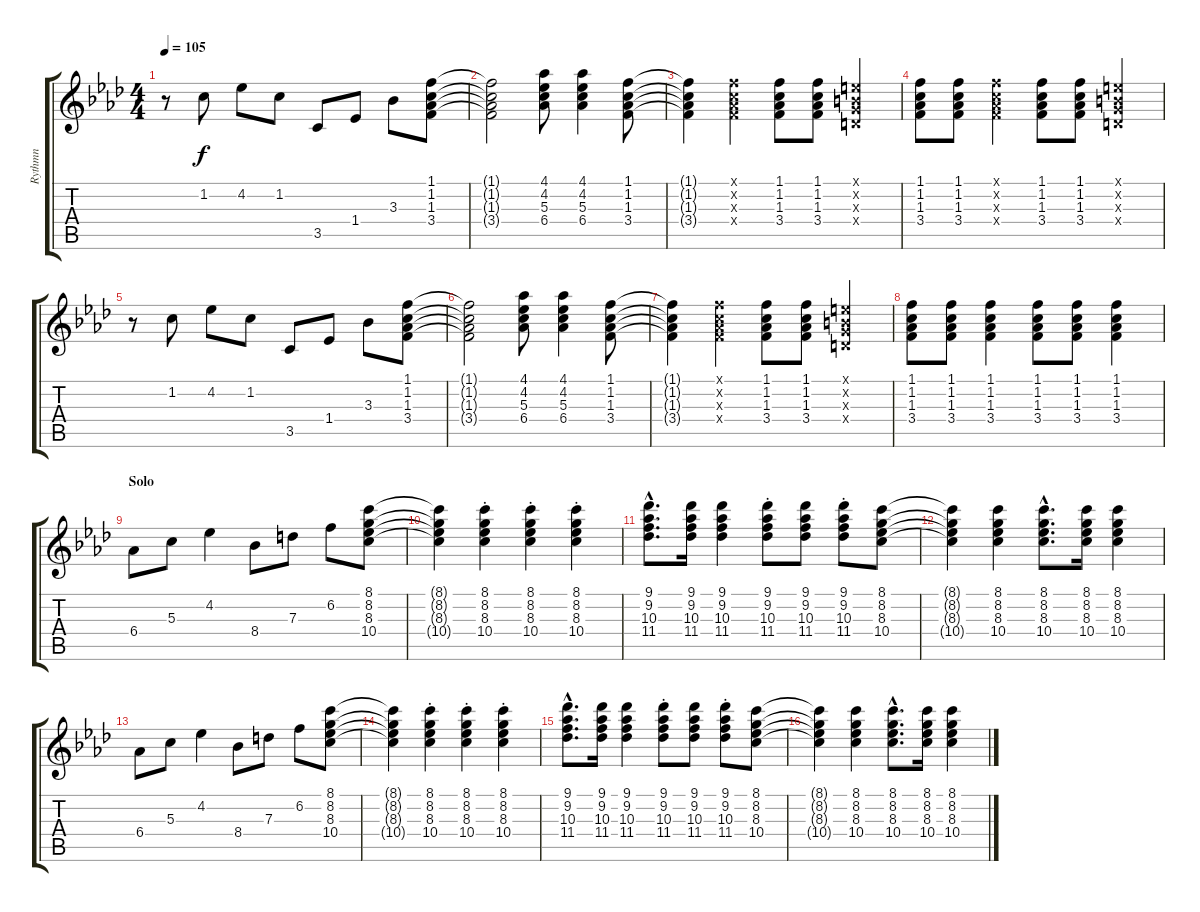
\track ("Rythmn" "Rythmn") {instrument electricguitarjazz}
\staff {score tabs}
\tuning (E4 B3 G3 D3 A2 E2) {hide}
\ts (4 4)
\tempo 105
\clef g2
\ks ab
r.8{dy f} 1.2.8 4.2.8 1.2.8 3.5.8 1.4.8 3.3.8 (1.1 1.2 1.3 3.4).8 |
(1.1{t} 1.2{t} 1.3{t} 3.4{t}).2 (4.1 4.2 5.3 6.4).8 (4.1 4.2 5.3 6.4).4 (1.1 1.2 1.3 3.4).8 |
(1.1{t} 1.2{t} 1.3{t} 3.4{t}).4 (1.1{x} 1.2{x} 1.3{x} 3.4{x}).4 (1.1 1.2 1.3 3.4).8 (1.1 1.2 1.3 3.4).8 (0.1{x} 0.2{x} 0.3{x} 0.4{x}).4 |
(1.1 1.2 1.3 3.4).8 (1.1 1.2 1.3 3.4).8 (1.1{x} 1.2{x} 1.3{x} 3.4{x}).4 (1.1 1.2 1.3 3.4).8 (1.1 1.2 1.3 3.4).8 (0.1{x} 0.2{x} 0.3{x} 0.4{x}).4 |
r.8 1.2.8 4.2.8 1.2.8 3.5.8 1.4.8 3.3.8 (1.1 1.2 1.3 3.4).8 |
(1.1{t} 1.2{t} 1.3{t} 3.4{t}).2 (4.1 4.2 5.3 6.4).8 (4.1 4.2 5.3 6.4).4 (1.1 1.2 1.3 3.4).8 |
(1.1{t} 1.2{t} 1.3{t} 3.4{t}).4 (1.1{x} 1.2{x} 1.3{x} 3.4{x}).4 (1.1 1.2 1.3 3.4).8 (1.1 1.2 1.3 3.4).8 (0.1{x} 0.2{x} 0.3{x} 0.4{x}).4 |
(1.1 1.2 1.3 3.4).8 (1.1 1.2 1.3 3.4).8 (1.1 1.2 1.3 3.4).4 (1.1 1.2 1.3 3.4).8 (1.1 1.2 1.3 3.4).8 (1.1 1.2 1.3 3.4).4 |
\section ("" "Solo")
6.4.8 5.3.8 4.2.4 8.4.8 7.3.8 6.2.8 (8.1 8.2 8.3 10.4).8 |
(8.1{t} 8.2{t} 8.3{t} 10.4{t}).4 (8.1{st} 8.2{st} 8.3{st} 10.4{st}).4 (8.1{st} 8.2{st} 8.3{st} 10.4{st}).4 (8.1{st} 8.2{st} 8.3{st} 10.4{st}).4 |
(9.1{hac} 9.2{hac} 10.3{hac} 11.4{hac}).8{d} (9.1 9.2 10.3 11.4).16 (9.1 9.2 10.3 11.4).4 (9.1{st} 9.2{st} 10.3{st} 11.4{st}).8 (9.1 9.2 10.3 11.4).8 (9.1{st} 9.2{st} 10.3{st} 11.4{st}).8 (8.1 8.2 8.3 10.4).8 |
(8.1{t} 8.2{t} 8.3{t} 10.4{t}).4 (8.1 8.2 8.3 10.4).4 (8.1{hac} 8.2{hac} 8.3{hac} 10.4{hac}).8{d} (8.1 8.2 8.3 10.4).16 (8.1 8.2 8.3 10.4).4 |
6.4.8 5.3.8 4.2.4 8.4.8 7.3.8 6.2.8 (8.1 8.2 8.3 10.4).8 |
(8.1{t} 8.2{t} 8.3{t} 10.4{t}).4 (8.1{st} 8.2{st} 8.3{st} 10.4{st}).4 (8.1{st} 8.2{st} 8.3{st} 10.4{st}).4 (8.1{st} 8.2{st} 8.3{st} 10.4{st}).4 |
(9.1{hac} 9.2{hac} 10.3{hac} 11.4{hac}).8{d} (9.1 9.2 10.3 11.4).16 (9.1 9.2 10.3 11.4).4 (9.1{st} 9.2{st} 10.3{st} 11.4{st}).8 (9.1 9.2 10.3 11.4).8 (9.1{st} 9.2{st} 10.3{st} 11.4{st}).8 (8.1 8.2 8.3 10.4).8 |
(8.1{t} 8.2{t} 8.3{t} 10.4{t}).4 (8.1 8.2 8.3 10.4).4 (8.1{hac} 8.2{hac} 8.3{hac} 10.4{hac}).8{d} (8.1 8.2 8.3 10.4).16 (8.1 8.2 8.3 10.4).4
